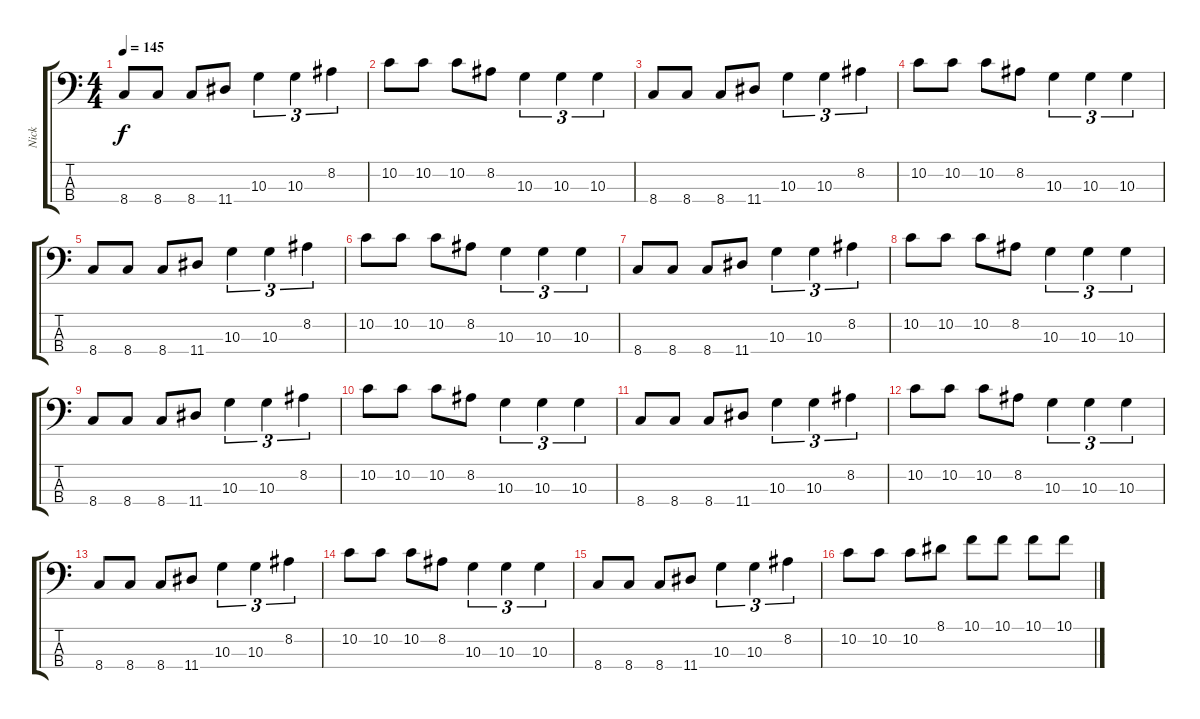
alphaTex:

\track ("Nick" "Nick") {instrument electricbasspick}
\staff {score tabs}
\tuning (G2 D2 A1 E1) {hide}
\ts (4 4)
\tempo 145
\clef f4
\ks c
8.4.8{dy f} 8.4.8 8.4.8 11.4.8 10.3.4{tu (3 2)} 10.3.4{tu (3 2)} 8.2.4{tu (3 2)} |
10.2.8 10.2.8 10.2.8 8.2.8 10.3.4{tu (3 2)} 10.3.4{tu (3 2)} 10.3.4{tu (3 2)} |
8.4.8 8.4.8 8.4.8 11.4.8 10.3.4{tu (3 2)} 10.3.4{tu (3 2)} 8.2.4{tu (3 2)} |
10.2.8 10.2.8 10.2.8 8.2.8 10.3.4{tu (3 2)} 10.3.4{tu (3 2)} 10.3.4{tu (3 2)} |
8.4.8 8.4.8 8.4.8 11.4.8 10.3.4{tu (3 2)} 10.3.4{tu (3 2)} 8.2.4{tu (3 2)} |
10.2.8 10.2.8 10.2.8 8.2.8 10.3.4{tu (3 2)} 10.3.4{tu (3 2)} 10.3.4{tu (3 2)} |
8.4.8 8.4.8 8.4.8 11.4.8 10.3.4{tu (3 2)} 10.3.4{tu (3 2)} 8.2.4{tu (3 2)} |
10.2.8 10.2.8 10.2.8 8.2.8 10.3.4{tu (3 2)} 10.3.4{tu (3 2)} 10.3.4{tu (3 2)} |
8.4.8 8.4.8 8.4.8 11.4.8 10.3.4{tu (3 2)} 10.3.4{tu (3 2)} 8.2.4{tu (3 2)} |
10.2.8 10.2.8 10.2.8 8.2.8 10.3.4{tu (3 2)} 10.3.4{tu (3 2)} 10.3.4{tu (3 2)} |
8.4.8 8.4.8 8.4.8 11.4.8 10.3.4{tu (3 2)} 10.3.4{tu (3 2)} 8.2.4{tu (3 2)} |
10.2.8 10.2.8 10.2.8 8.2.8 10.3.4{tu (3 2)} 10.3.4{tu (3 2)} 10.3.4{tu (3 2)} |
8.4.8 8.4.8 8.4.8 11.4.8 10.3.4{tu (3 2)} 10.3.4{tu (3 2)} 8.2.4{tu (3 2)} |
10.2.8 10.2.8 10.2.8 8.2.8 10.3.4{tu (3 2)} 10.3.4{tu (3 2)} 10.3.4{tu (3 2)} |
8.4.8 8.4.8 8.4.8 11.4.8 10.3.4{tu (3 2)} 10.3.4{tu (3 2)} 8.2.4{tu (3 2)} |
10.2.8 10.2.8 10.2.8 8.1.8 10.1.8 10.1.8 10.1.8 10.1.8
